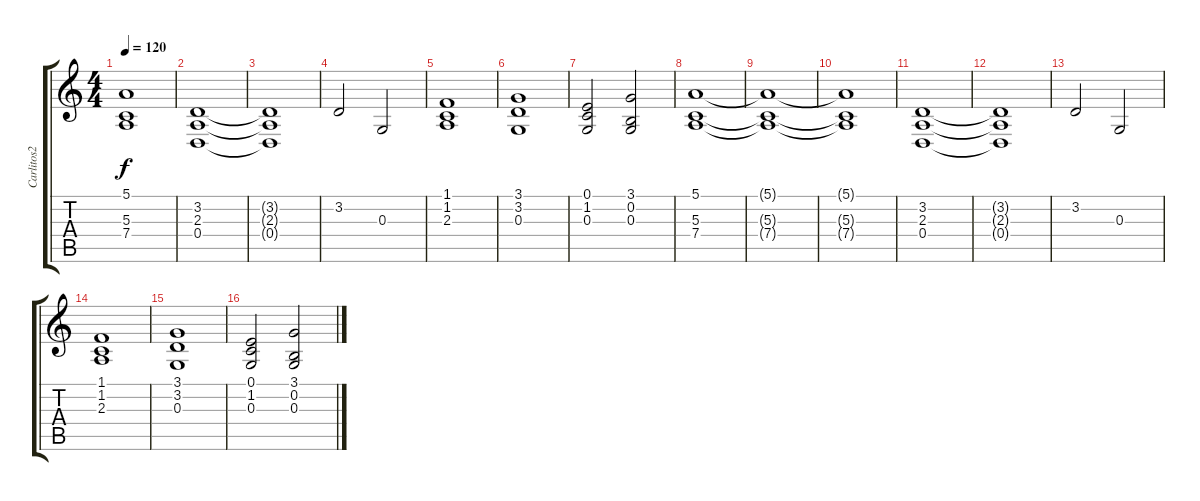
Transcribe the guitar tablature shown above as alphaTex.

\track ("Carlitos2" "Carlitos2") {instrument choiraahs}
\staff {score tabs}
\tuning (E4 B3 G3 D3 A2 E2) {hide}
\ts (4 4)
\tempo 120
\clef g2
\ks c
(5.1{t} 5.3{t} 7.4{t}).1{dy f} |
(3.2 2.3 0.4).1 |
(3.2{t} 2.3{t} 0.4{t}).1 |
3.2.2 0.3.2 |
(1.1 1.2 2.3).1 |
(3.1 3.2 0.3).1 |
(0.1 1.2 0.3).2 (3.1 0.2 0.3).2 |
(5.1 5.3 7.4).1 |
(5.1{t} 5.3{t} 7.4{t}).1 |
(5.1{t} 5.3{t} 7.4{t}).1 |
(3.2 2.3 0.4).1 |
(3.2{t} 2.3{t} 0.4{t}).1 |
3.2.2 0.3.2 |
(1.1 1.2 2.3).1 |
(3.1 3.2 0.3).1 |
(0.1 1.2 0.3).2 (3.1 0.2 0.3).2
